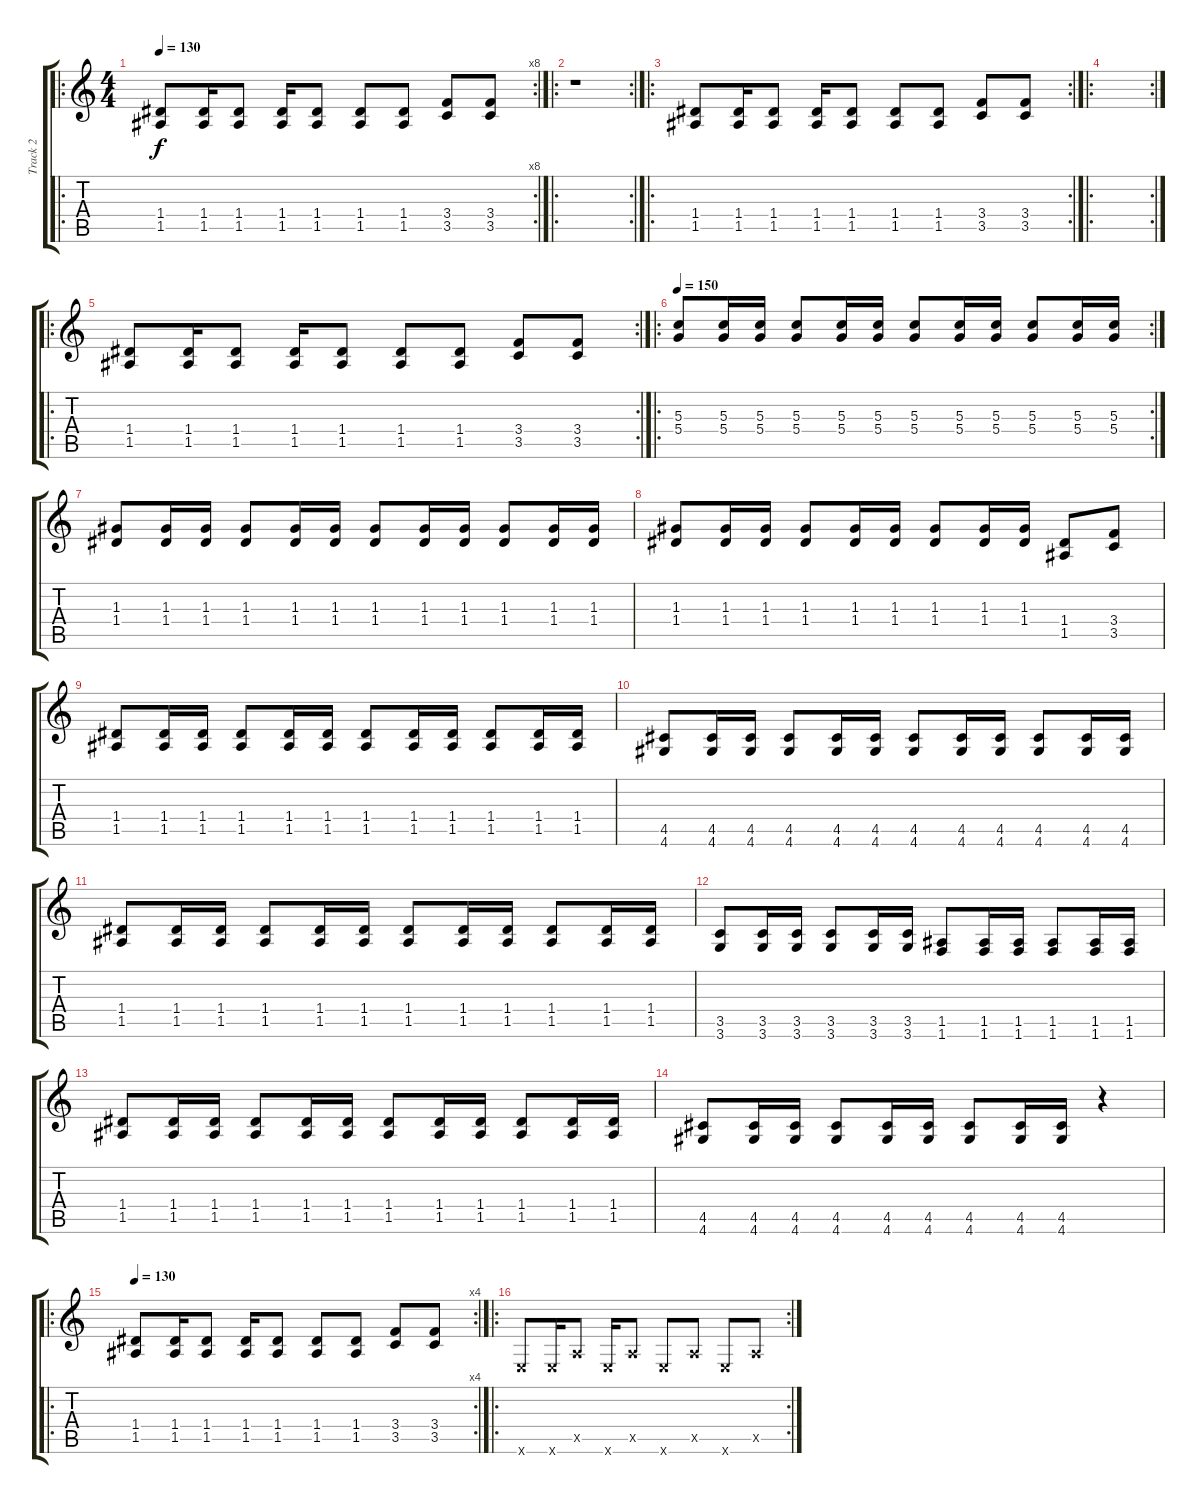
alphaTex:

\track ("Track 2" "Track 2") {instrument distortionguitar}
\staff {score tabs}
\tuning (E4 B3 G3 D3 A2 E2) {hide}
\ro
\rc 8
\ts (4 4)
\tempo 130
\clef g2
\ks c
(1.4 1.5).8{dy f instrument distortionguitar} (1.4 1.5).16 (1.4 1.5).8 (1.4 1.5).16 (1.4 1.5).8 (1.4 1.5).8 (1.4 1.5).8 (3.4 3.5).8 (3.4 3.5).8 |
\ro
\rc 2
r.1 |
\ro
\rc 2
(1.4 1.5).8 (1.4 1.5).16 (1.4 1.5).8 (1.4 1.5).16 (1.4 1.5).8 (1.4 1.5).8 (1.4 1.5).8 (3.4 3.5).8 (3.4 3.5).8 |
\ro
\rc 2
|
\ro
\rc 2
(1.4 1.5).8 (1.4 1.5).16 (1.4 1.5).8 (1.4 1.5).16 (1.4 1.5).8 (1.4 1.5).8 (1.4 1.5).8 (3.4 3.5).8 (3.4 3.5).8 |
\ro
\rc 2
\tempo 150
(5.3 5.4).8 (5.3 5.4).16 (5.3 5.4).16 (5.3 5.4).8 (5.3 5.4).16 (5.3 5.4).16 (5.3 5.4).8 (5.3 5.4).16 (5.3 5.4).16 (5.3 5.4).8 (5.3 5.4).16 (5.3 5.4).16 |
(1.3 1.4).8 (1.3 1.4).16 (1.3 1.4).16 (1.3 1.4).8 (1.3 1.4).16 (1.3 1.4).16 (1.3 1.4).8 (1.3 1.4).16 (1.3 1.4).16 (1.3 1.4).8 (1.3 1.4).16 (1.3 1.4).16 |
(1.3 1.4).8 (1.3 1.4).16 (1.3 1.4).16 (1.3 1.4).8 (1.3 1.4).16 (1.3 1.4).16 (1.3 1.4).8 (1.3 1.4).16 (1.3 1.4).16 (1.4 1.5).8 (3.4 3.5).8 |
(1.4 1.5).8 (1.4 1.5).16 (1.4 1.5).16 (1.4 1.5).8 (1.4 1.5).16 (1.4 1.5).16 (1.4 1.5).8 (1.4 1.5).16 (1.4 1.5).16 (1.4 1.5).8 (1.4 1.5).16 (1.4 1.5).16 |
(4.5 4.6).8 (4.5 4.6).16 (4.5 4.6).16 (4.5 4.6).8 (4.5 4.6).16 (4.5 4.6).16 (4.5 4.6).8 (4.5 4.6).16 (4.5 4.6).16 (4.5 4.6).8 (4.5 4.6).16 (4.5 4.6).16 |
(1.4 1.5).8 (1.4 1.5).16 (1.4 1.5).16 (1.4 1.5).8 (1.4 1.5).16 (1.4 1.5).16 (1.4 1.5).8 (1.4 1.5).16 (1.4 1.5).16 (1.4 1.5).8 (1.4 1.5).16 (1.4 1.5).16 |
(3.5 3.6).8 (3.5 3.6).16 (3.5 3.6).16 (3.5 3.6).8 (3.5 3.6).16 (3.5 3.6).16 (1.5 1.6).8 (1.5 1.6).16 (1.5 1.6).16 (1.5 1.6).8 (1.5 1.6).16 (1.5 1.6).16 |
(1.4 1.5).8 (1.4 1.5).16 (1.4 1.5).16 (1.4 1.5).8 (1.4 1.5).16 (1.4 1.5).16 (1.4 1.5).8 (1.4 1.5).16 (1.4 1.5).16 (1.4 1.5).8 (1.4 1.5).16 (1.4 1.5).16 |
(4.5 4.6).8 (4.5 4.6).16 (4.5 4.6).16 (4.5 4.6).8 (4.5 4.6).16 (4.5 4.6).16 (4.5 4.6).8 (4.5 4.6).16 (4.5 4.6).16 r.4 |
\ro
\rc 4
\tempo 130
(1.4 1.5).8 (1.4 1.5).16 (1.4 1.5).8 (1.4 1.5).16 (1.4 1.5).8 (1.4 1.5).8 (1.4 1.5).8 (3.4 3.5).8 (3.4 3.5).8 |
\ro
\rc 2
0.6{x}.8 0.6{x}.16 0.5{x}.8 0.6{x}.16 0.5{x}.8 0.6{x}.8 0.5{x}.8 0.6{x}.8 0.5{x}.8
